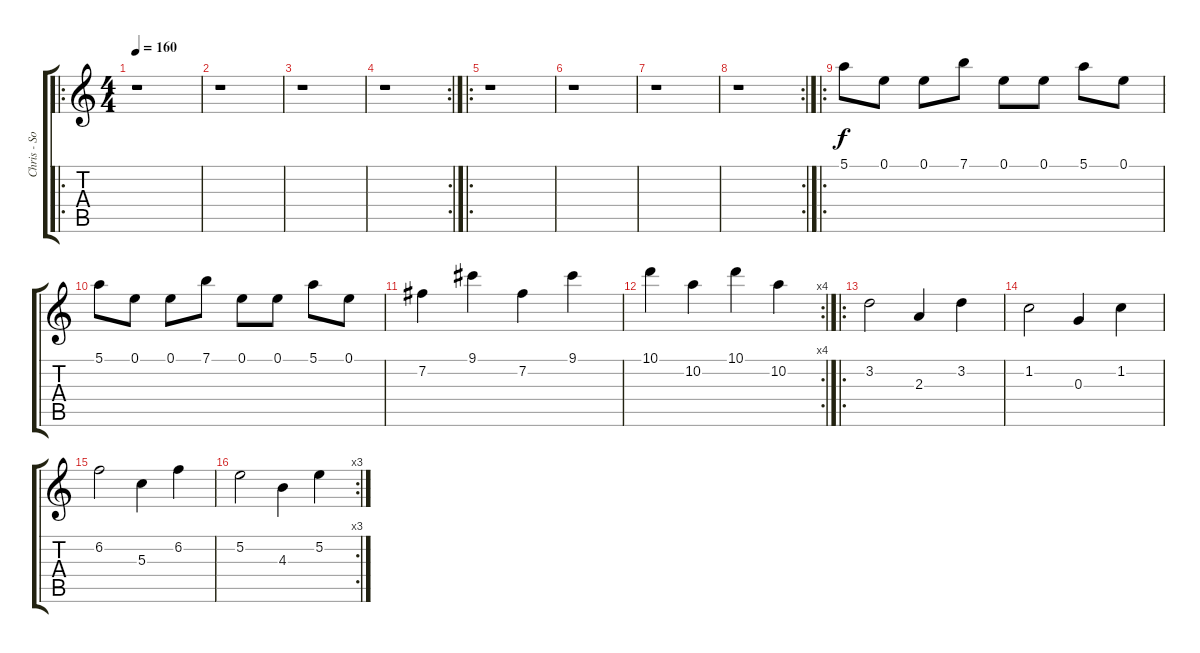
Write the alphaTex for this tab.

\track ("Chris - Solo" "Chris - So") {instrument overdrivenguitar}
\staff {score tabs}
\tuning (E4 B3 G3 D3 A2 D2) {hide}
\ro
\ts (4 4)
\tempo 160
\clef g2
\ks c
r.1{dy f instrument overdrivenguitar} |
r.1 |
r.1 |
\rc 2
r.1 |
\ro
r.1 |
r.1 |
r.1 |
\rc 2
r.1 |
\ro
5.1.8 0.1.8 0.1.8 7.1.8 0.1.8 0.1.8 5.1.8 0.1.8 |
5.1.8 0.1.8 0.1.8 7.1.8 0.1.8 0.1.8 5.1.8 0.1.8 |
7.2.4 9.1.4 7.2.4 9.1.4 |
\rc 4
10.1.4 10.2.4 10.1.4 10.2.4 |
\ro
3.2.2 2.3.4 3.2.4 |
1.2.2 0.3.4 1.2.4 |
6.2.2 5.3.4 6.2.4 |
\rc 3
5.2.2 4.3.4 5.2.4
